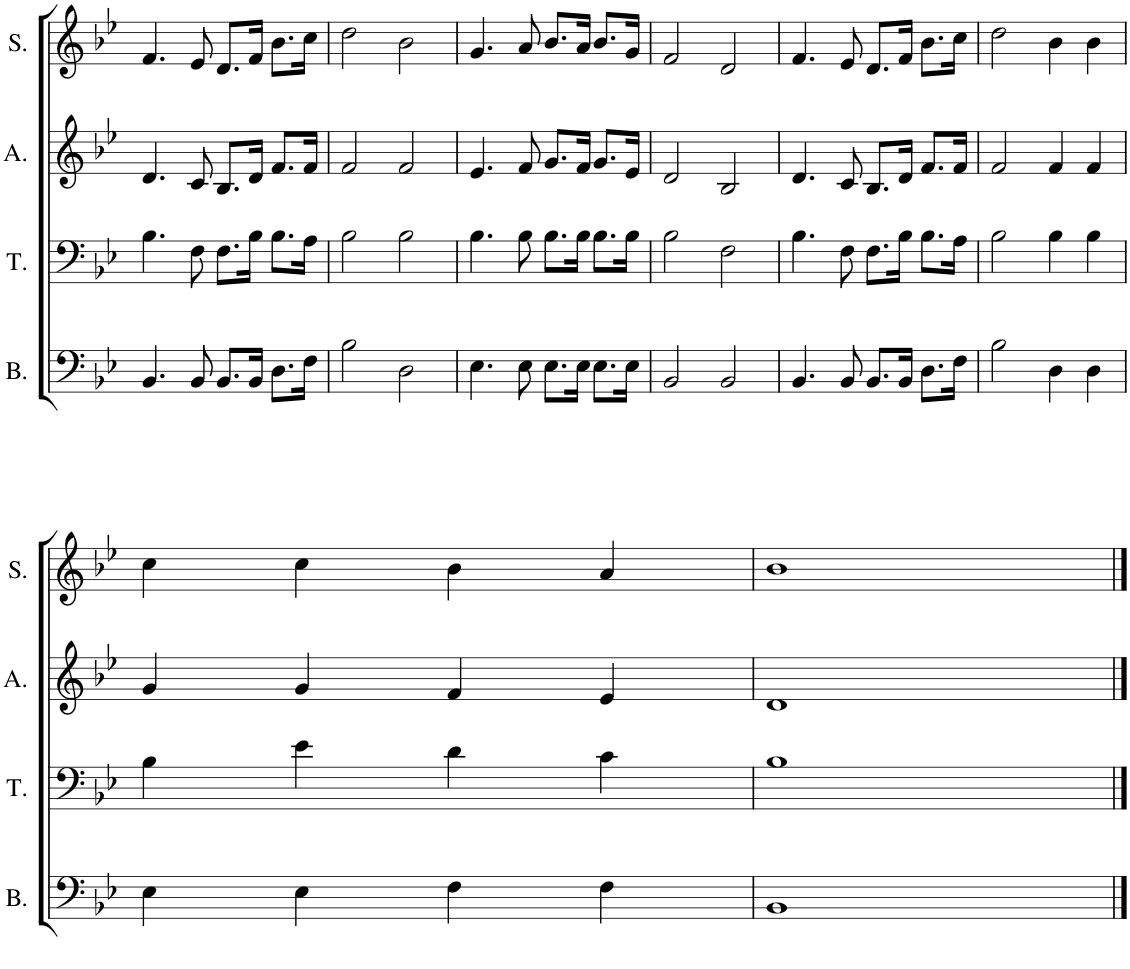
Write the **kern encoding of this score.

**kern	**kern	**kern	**kern
*part4	*part3	*part2	*part1
*staff4	*staff3	*staff2	*staff1
*I"Bass	*I"Tenor	*I"Alto	*I"Soprano
*I'B.	*I'T.	*I'A.	*I'S.
!!LO:PB:g=z
*clefF4	*clefF4	*clefG2	*clefG2
*k[b-e-]	*k[b-e-]	*k[b-e-]	*k[b-e-]
*M4/4	*M4/4	*M4/4	*M4/4
=10	=10	=10	=10
4.BB-/	4.B-\	4.d/	4.f/
8BB-/	8F\	8c/	8e-/
8.BB-/L	8.F\L	8.B-/L	8.d/L
16BB-/Jk	16B-\Jk	16d/Jk	16f/Jk
8.D\L	8.B-\L	8.f/L	8.b-\L
16F\Jk	16A\Jk	16f/Jk	16cc\Jk
=11	=11	=11	=11
2B-\	2B-\	2f/	2dd\
2D\	2B-\	2f/	2b-\
=12	=12	=12	=12
4.E-\	4.B-\	4.e-/	4.g/
8E-\	8B-\	8f/	8a/
8.E-\L	8.B-\L	8.g/L	8.b-/L
16E-\Jk	16B-\Jk	16f/Jk	16a/Jk
8.E-\L	8.B-\L	8.g/L	8.b-/L
16E-\Jk	16B-\Jk	16e-/Jk	16g/Jk
=13	=13	=13	=13
2BB-/	2B-\	2d/	2f/
2BB-/	2F\	2B-/	2d/
=14	=14	=14	=14
4.BB-/	4.B-\	4.d/	4.f/
8BB-/	8F\	8c/	8e-/
8.BB-/L	8.F\L	8.B-/L	8.d/L
16BB-/Jk	16B-\Jk	16d/Jk	16f/Jk
8.D\L	8.B-\L	8.f/L	8.b-\L
16F\Jk	16A\Jk	16f/Jk	16cc\Jk
=15	=15	=15	=15
2B-\	2B-\	2f/	2dd\
4D\	4B-\	4f/	4b-\
4D\	4B-\	4f/	4b-\
!!LO:LB:g=z
=16	=16	=16	=16
4E-\	4B-\	4g/	4cc\
4E-\	4e-\	4g/	4cc\
4F\	4d\	4f/	4b-\
4F\	4c\	4e-/	4a/
=17	=17	=17	=17
1BB-	1B-	1d	1b-
==	==	==	==
*-	*-	*-	*-
